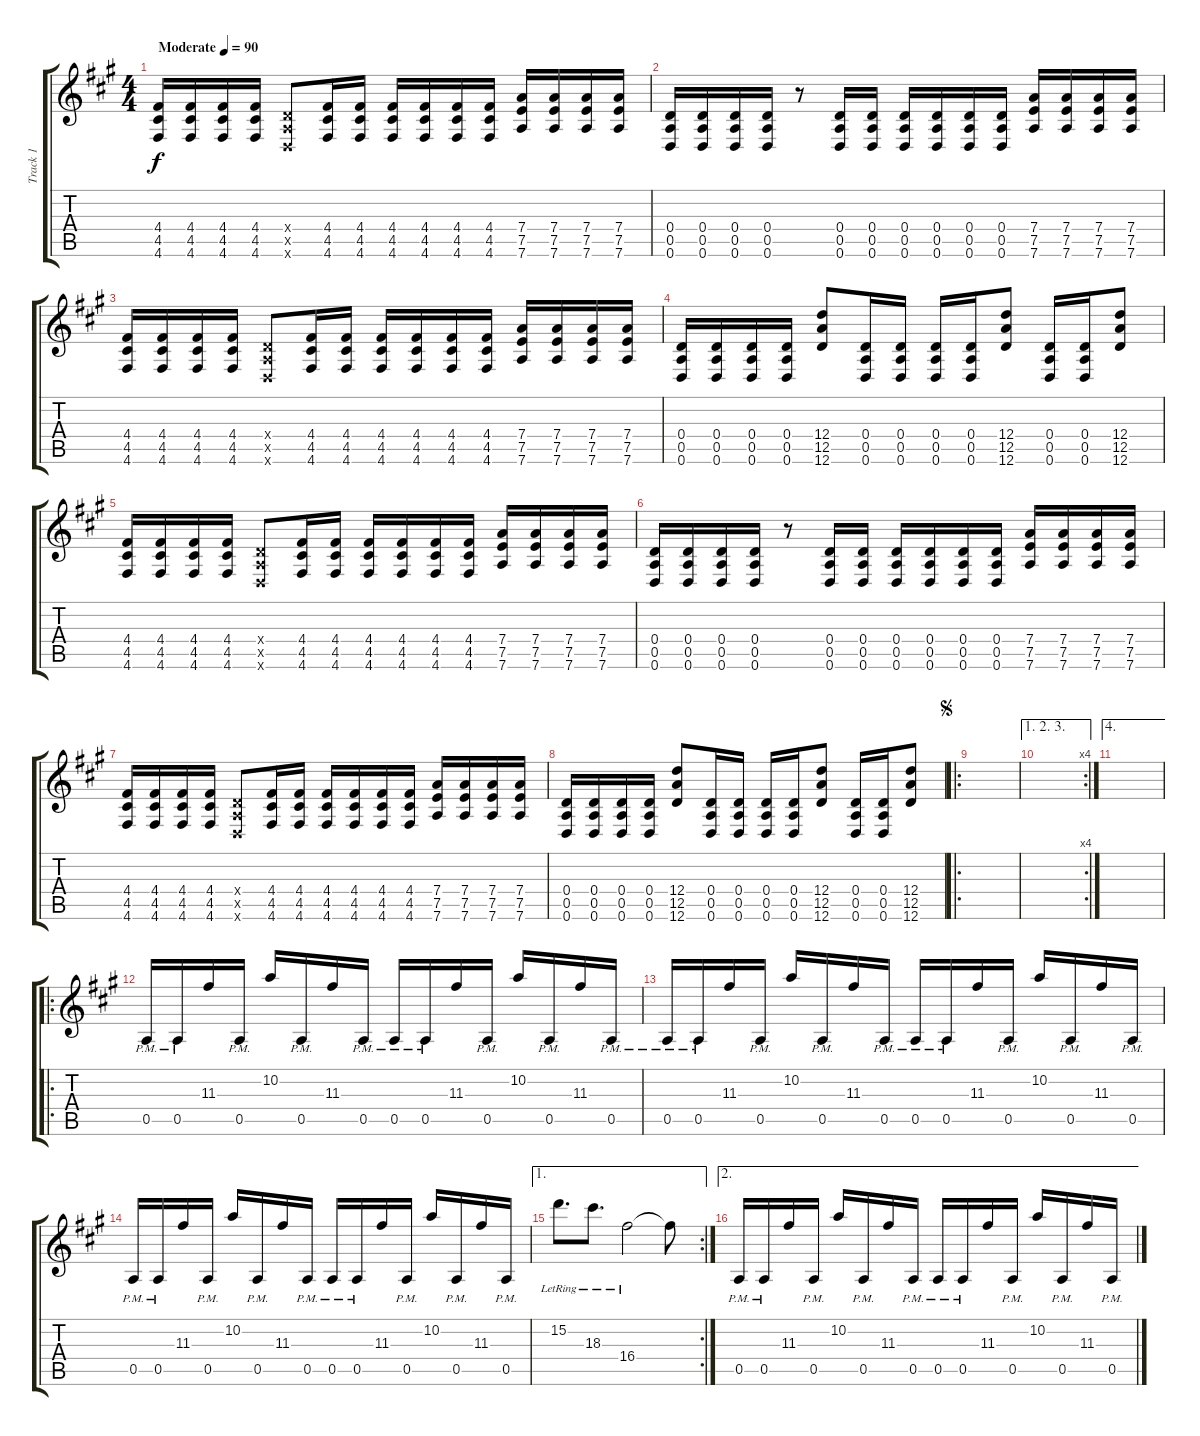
\track ("Track 1" "Track 1") {instrument overdrivenguitar}
\staff {score tabs}
\tuning (E4 B3 G3 D3 A2 D2) {hide}
\ts (4 4)
\tempo (90 "Moderate")
\clef g2
\ks f#minor
(4.4 4.5 4.6).16{dy f instrument overdrivenguitar} (4.4 4.5 4.6).16 (4.4 4.5 4.6).16 (4.4 4.5 4.6).16 (0.4{x} 0.5{x} 0.6{x}).8 (4.4 4.5 4.6).16 (4.4 4.5 4.6).16 (4.4 4.5 4.6).16 (4.4 4.5 4.6).16 (4.4 4.5 4.6).16 (4.4 4.5 4.6).16 (7.4 7.5 7.6).16 (7.4 7.5 7.6).16 (7.4 7.5 7.6).16 (7.4 7.5 7.6).16 |
(0.4 0.5 0.6).16 (0.4 0.5 0.6).16 (0.4 0.5 0.6).16 (0.4 0.5 0.6).16 r.8 (0.4 0.5 0.6).16 (0.4 0.5 0.6).16 (0.4 0.5 0.6).16 (0.4 0.5 0.6).16 (0.4 0.5 0.6).16 (0.4 0.5 0.6).16 (7.4 7.5 7.6).16 (7.4 7.5 7.6).16 (7.4 7.5 7.6).16 (7.4 7.5 7.6).16 |
(4.4 4.5 4.6).16 (4.4 4.5 4.6).16 (4.4 4.5 4.6).16 (4.4 4.5 4.6).16 (0.4{x} 0.5{x} 0.6{x}).8 (4.4 4.5 4.6).16 (4.4 4.5 4.6).16 (4.4 4.5 4.6).16 (4.4 4.5 4.6).16 (4.4 4.5 4.6).16 (4.4 4.5 4.6).16 (7.4 7.5 7.6).16 (7.4 7.5 7.6).16 (7.4 7.5 7.6).16 (7.4 7.5 7.6).16 |
(0.4 0.5 0.6).16 (0.4 0.5 0.6).16 (0.4 0.5 0.6).16 (0.4 0.5 0.6).16 (12.4 12.5 12.6).8 (0.4 0.5 0.6).16 (0.4 0.5 0.6).16 (0.4 0.5 0.6).16 (0.4 0.5 0.6).16 (12.4 12.5 12.6).8 (0.4 0.5 0.6).16 (0.4 0.5 0.6).16 (12.4 12.5 12.6).8 |
(4.4 4.5 4.6).16 (4.4 4.5 4.6).16 (4.4 4.5 4.6).16 (4.4 4.5 4.6).16 (0.4{x} 0.5{x} 0.6{x}).8 (4.4 4.5 4.6).16 (4.4 4.5 4.6).16 (4.4 4.5 4.6).16 (4.4 4.5 4.6).16 (4.4 4.5 4.6).16 (4.4 4.5 4.6).16 (7.4 7.5 7.6).16 (7.4 7.5 7.6).16 (7.4 7.5 7.6).16 (7.4 7.5 7.6).16 |
(0.4 0.5 0.6).16 (0.4 0.5 0.6).16 (0.4 0.5 0.6).16 (0.4 0.5 0.6).16 r.8 (0.4 0.5 0.6).16 (0.4 0.5 0.6).16 (0.4 0.5 0.6).16 (0.4 0.5 0.6).16 (0.4 0.5 0.6).16 (0.4 0.5 0.6).16 (7.4 7.5 7.6).16 (7.4 7.5 7.6).16 (7.4 7.5 7.6).16 (7.4 7.5 7.6).16 |
(4.4 4.5 4.6).16 (4.4 4.5 4.6).16 (4.4 4.5 4.6).16 (4.4 4.5 4.6).16 (0.4{x} 0.5{x} 0.6{x}).8 (4.4 4.5 4.6).16 (4.4 4.5 4.6).16 (4.4 4.5 4.6).16 (4.4 4.5 4.6).16 (4.4 4.5 4.6).16 (4.4 4.5 4.6).16 (7.4 7.5 7.6).16 (7.4 7.5 7.6).16 (7.4 7.5 7.6).16 (7.4 7.5 7.6).16 |
(0.4 0.5 0.6).16 (0.4 0.5 0.6).16 (0.4 0.5 0.6).16 (0.4 0.5 0.6).16 (12.4 12.5 12.6).8 (0.4 0.5 0.6).16 (0.4 0.5 0.6).16 (0.4 0.5 0.6).16 (0.4 0.5 0.6).16 (12.4 12.5 12.6).8 (0.4 0.5 0.6).16 (0.4 0.5 0.6).16 (12.4 12.5 12.6).8 |
\ro
\jump segno
|
\ae (1 2 3)
\rc 4
|
\ae 4
|
\ro
0.5{pm}.16 0.5{pm}.16 11.3.16 0.5{pm}.16 10.2.16 0.5{pm}.16 11.3.16 0.5{pm}.16 0.5{pm}.16 0.5{pm}.16 11.3.16 0.5{pm}.16 10.2.16 0.5{pm}.16 11.3.16 0.5{pm}.16 |
0.5{pm}.16 0.5{pm}.16 11.3.16 0.5{pm}.16 10.2.16 0.5{pm}.16 11.3.16 0.5{pm}.16 0.5{pm}.16 0.5{pm}.16 11.3.16 0.5{pm}.16 10.2.16 0.5{pm}.16 11.3.16 0.5{pm}.16 |
0.5{pm}.16 0.5{pm}.16 11.3.16 0.5{pm}.16 10.2.16 0.5{pm}.16 11.3.16 0.5{pm}.16 0.5{pm}.16 0.5{pm}.16 11.3.16 0.5{pm}.16 10.2.16 0.5{pm}.16 11.3.16 0.5{pm}.16 |
\ae 1
\rc 2
15.2{lr}.8{d} 18.3{lr}.8{d} 16.4{lr}.2 16.4{t}.8 |
\ae 2
0.5{pm}.16 0.5{pm}.16 11.3.16 0.5{pm}.16 10.2.16 0.5{pm}.16 11.3.16 0.5{pm}.16 0.5{pm}.16 0.5{pm}.16 11.3.16 0.5{pm}.16 10.2.16 0.5{pm}.16 11.3.16 0.5{pm}.16
